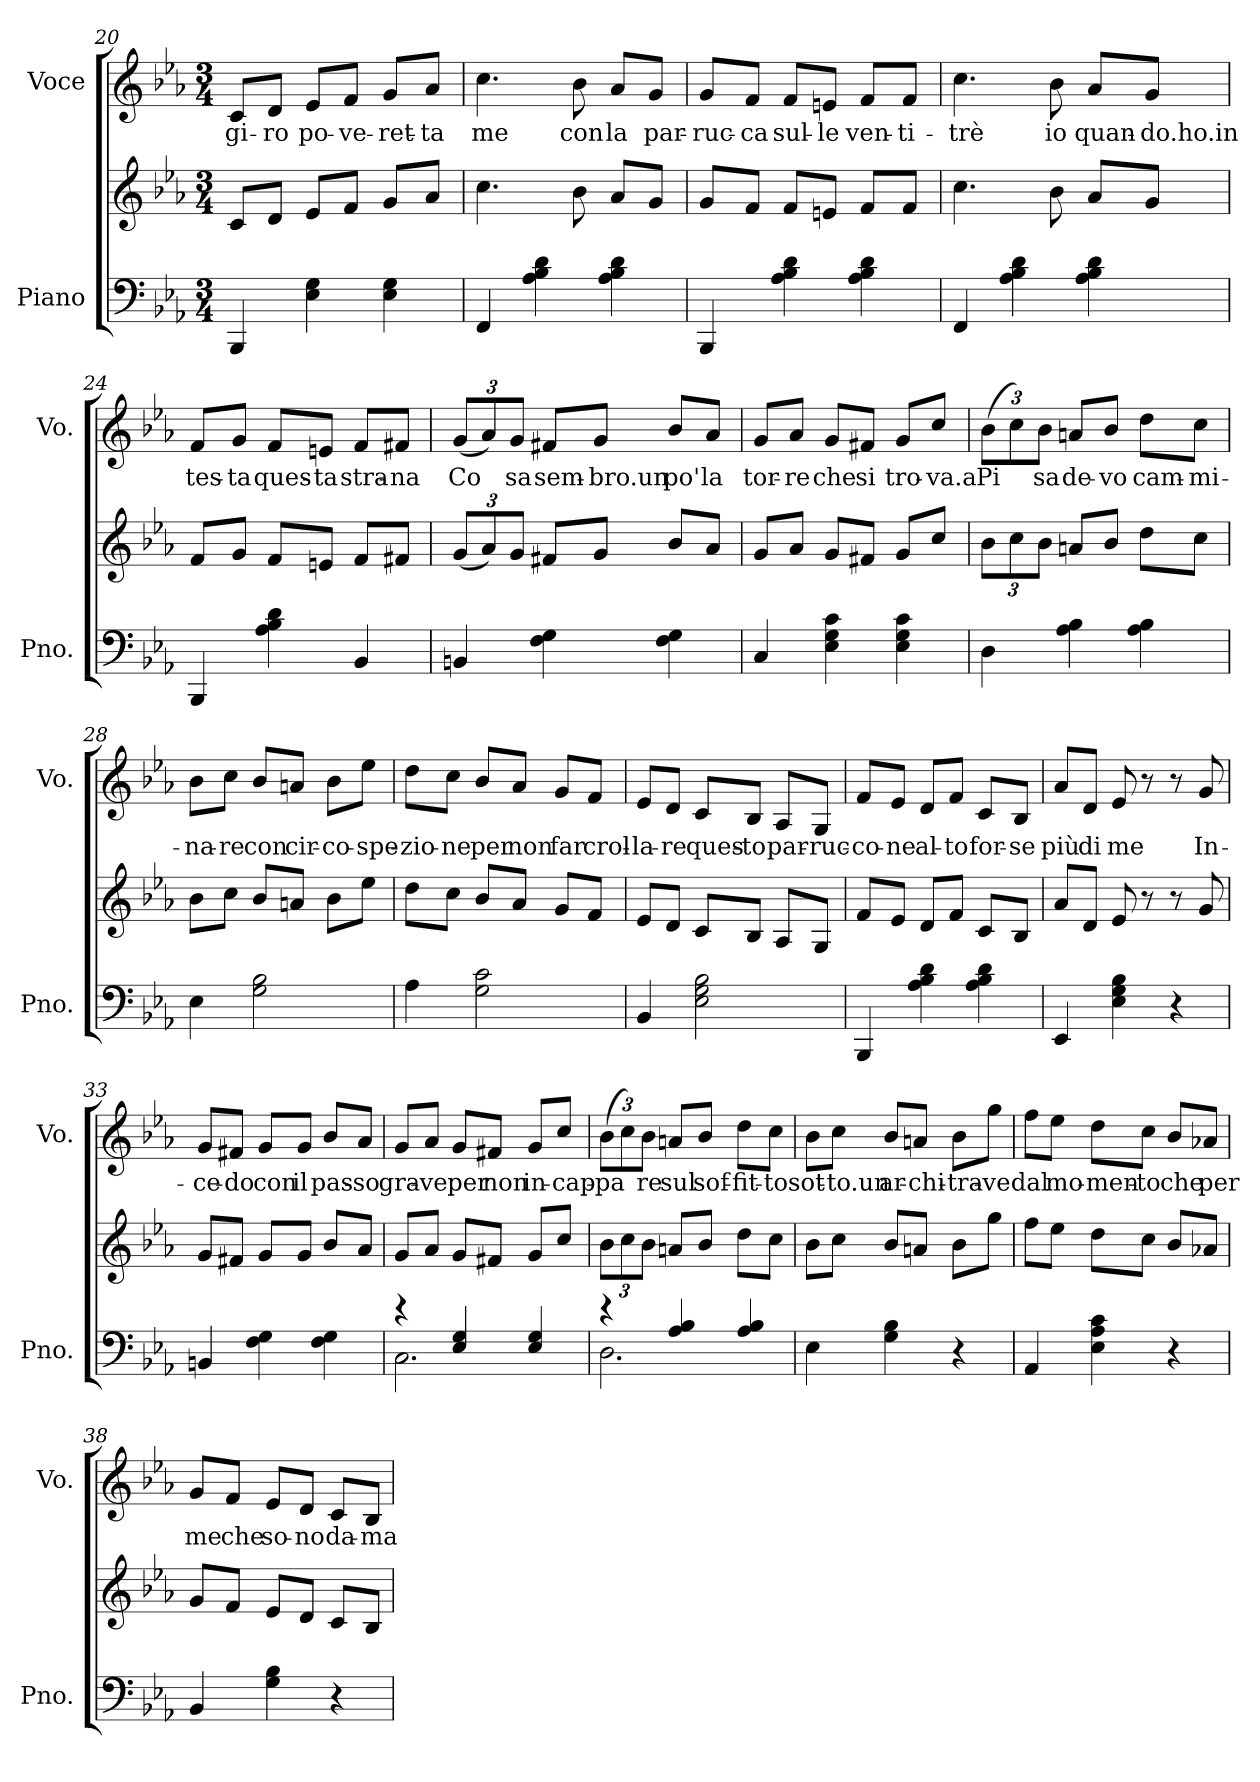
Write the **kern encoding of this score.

**kern	**kern	**kern	**text
*part2	*part2	*part1	*part1
*staff3	*staff2	*staff1	*staff1
*I"Piano	*	*I"Voce	*
*I'Pno.	*	*I'Vo.	*
*clefF4	*clefG2	*clefG2	*
*k[b-e-a-]	*k[b-e-a-]	*k[b-e-a-]	*
*M3/4	*M3/4	*M3/4	*
=20	=20	=20	=20
!	!	!	!LO:LY:b
4BBB-/	8c/L	8c/L	gi-
!	!	!	!LO:LY:b
.	8d/J	8d/J	-ro
!	!	!	!LO:LY:b
4E-\ 4G\	8e-/L	8e-/L	po-
!	!	!	!LO:LY:b
.	8f/J	8f/J	-ve-
!	!	!	!LO:LY:b
4E-\ 4G\	8g/L	8g/L	-ret-
!	!	!	!LO:LY:b
.	8a-/J	8a-/J	-ta
=21	=21	=21	=21
!	!	!	!LO:LY:b
4FF/	4.cc\	4.cc\	me
4A-\ 4B-\ 4d\	.	.	.
!	!	!	!LO:LY:b
.	8b-\	8b-\	con
!	!	!	!LO:LY:b
4A-\ 4B-\ 4d\	8a-/L	8a-/L	la
!	!	!	!LO:LY:b
.	8g/J	8g/J	par-
=22	=22	=22	=22
!	!	!	!LO:LY:b
4BBB-/	8g/L	8g/L	-ruc-
!	!	!	!LO:LY:b
.	8f/J	8f/J	-ca
!	!	!	!LO:LY:b
4A-\ 4B-\ 4d\	8f/L	8f/L	sul-
!	!	!	!LO:LY:b
.	8en/J	8en/J	-le
!	!	!	!LO:LY:b
4A-\ 4B-\ 4d\	8f/L	8f/L	ven-
!	!	!	!LO:LY:b
.	8f/J	8f/J	-ti-
!!LO:LB:g=z
=23	=23	=23	=23
!	!	!	!LO:LY:b
4FF/	4.cc\	4.cc\	-trè
4A-\ 4B-\ 4d\	.	.	.
!	!	!	!LO:LY:b
.	8b-\	8b-\	io
!	!	!	!LO:LY:b
4A-\ 4B-\ 4d\	8a-/L	8a-/L	quan-
!	!	!	!LO:LY:b
.	8g/J	8g/J	-do.ho.in
=24	=24	=24	=24
!	!	!	!LO:LY:b
4BBB-/	8f/L	8f/L	tes-
!	!	!	!LO:LY:b
.	8g/J	8g/J	-ta
!	!	!	!LO:LY:b
4A-\ 4B-\ 4d\	8f/L	8f/L	ques-
!	!	!	!LO:LY:b
.	8en/J	8en/J	-ta
!	!	!	!LO:LY:b
4BB-/	8f/L	8f/L	stra-
!	!	!	!LO:LY:b
.	8f#X/J	8f#X/J	-na
=25	=25	=25	=25
*	*Xbrackettup	*Xbrackettup	*
!	!	!	!LO:LY:b
4BBn/	(12g/L	(12g/L	Co
.	12a-/)	12a-/)	.
!	!	!	!LO:LY:b
.	12g/J	12g/J	sa
!	!	!	!LO:LY:b
4F\ 4G\	8f#X/L	8f#X/L	sem-
!	!	!	!LO:LY:b
.	8g/J	8g/J	-bro.un
!	!	!	!LO:LY:b
4F\ 4G\	8b-/L	8b-/L	po'
!	!	!	!LO:LY:b
.	8a-/J	8a-/J	la
!!LO:PB:g=z
=26	=26	=26	=26
!	!	!	!LO:LY:b
4C/	8g/L	8g/L	tor-
!	!	!	!LO:LY:b
.	8a-/J	8a-/J	-re
!	!	!	!LO:LY:b
4E-\ 4G\ 4c\	8g/L	8g/L	che
!	!	!	!LO:LY:b
.	8f#X/J	8f#X/J	si
!	!	!	!LO:LY:b
4E-\ 4G\ 4c\	8g/L	8g/L	tro-
!	!	!	!LO:LY:b
.	8cc/J	8cc/J	-va.a
=27	=27	=27	=27
!	!	!	!LO:LY:b
4D\	12b-\L	(12b-\L	Pi
.	12cc\	12cc\)	.
!	!	!	!LO:LY:b
.	12b-\J	12b-\J	sa
!	!	!	!LO:LY:b
4A-\ 4B-\	8an/L	8an/L	de-
!	!	!	!LO:LY:b
.	8b-/J	8b-/J	-vo
!	!	!	!LO:LY:b
4A-\ 4B-\	8dd\L	8dd\L	cam-
!	!	!	!LO:LY:b
.	8cc\J	8cc\J	-mi-
=28	=28	=28	=28
!	!	!	!LO:LY:b
4E-\	8b-\L	8b-\L	-na-
!	!	!	!LO:LY:b
.	8cc\J	8cc\J	-re
!	!	!	!LO:LY:b
2G\ 2B-\	8b-/L	8b-/L	con
!	!	!	!LO:LY:b
.	8an/J	8an/J	cir-
!	!	!	!LO:LY:b
.	8b-\L	8b-\L	-co-
!	!	!	!LO:LY:b
.	8ee-\J	8ee-\J	-spe-
!!LO:LB:g=z
=29	=29	=29	=29
!	!	!	!LO:LY:b
4A-\	8dd\L	8dd\L	-zio-
!	!	!	!LO:LY:b
.	8cc\J	8cc\J	-ne
!	!	!	!LO:LY:b
2G\ 2c\	8b-/L	8b-/L	per
!	!	!	!LO:LY:b
.	8a-/J	8a-/J	non
!	!	!	!LO:LY:b
.	8g/L	8g/L	far
!	!	!	!LO:LY:b
.	8f/J	8f/J	crol-
=30	=30	=30	=30
!	!	!	!LO:LY:b
4BB-/	8e-/L	8e-/L	-la-
!	!	!	!LO:LY:b
.	8d/J	8d/J	-re
!	!	!	!LO:LY:b
2E-\ 2G\ 2B-\	8c/L	8c/L	ques-
!	!	!	!LO:LY:b
.	8B-/J	8B-/J	-to
!	!	!	!LO:LY:b
.	8A-/L	8A-/L	par-
!	!	!	!LO:LY:b
.	8G/J	8G/J	-ruc-
=31	=31	=31	=31
!	!	!	!LO:LY:b
4BBB-/	8f/L	8f/L	-co-
!	!	!	!LO:LY:b
.	8e-/J	8e-/J	-ne
!	!	!	!LO:LY:b
4A-\ 4B-\ 4d\	8d/L	8d/L	al-
!	!	!	!LO:LY:b
.	8f/J	8f/J	-to
!	!	!	!LO:LY:b
4A-\ 4B-\ 4d\	8c/L	8c/L	for-
!	!	!	!LO:LY:b
.	8B-/J	8B-/J	-se
=32	=32	=32	=32
!	!	!	!LO:LY:b
4EE-/	8a-/L	8a-/L	più
!	!	!	!LO:LY:b
.	8d/J	8d/J	di
!	!	!	!LO:LY:b
4E-\ 4G\ 4B-\	8e-/	8e-/	me
.	8r	8r	.
4r	8r	8r	.
!	!	!	!LO:LY:b
.	8g/	8g/	In-
!!LO:LB:g=z
=33	=33	=33	=33
!	!	!	!LO:LY:b
4BBn/	8g/L	8g/L	-ce-
!	!	!	!LO:LY:b
.	8f#X/J	8f#X/J	-do
!	!	!	!LO:LY:b
4F\ 4G\	8g/L	8g/L	con
!	!	!	!LO:LY:b
.	8g/J	8g/J	il
!	!	!	!LO:LY:b
4F\ 4G\	8b-/L	8b-/L	pas-
!	!	!	!LO:LY:b
.	8a-/J	8a-/J	-so
=34	=34	=34	=34
*^	*	*	*
!	!	!	!	!LO:LY:b
2.C\	4re	8g/L	8g/L	gra-
!	!	!	!	!LO:LY:b
.	.	8a-/J	8a-/J	-ve
!	!	!	!	!LO:LY:b
.	4E-/ 4G/	8g/L	8g/L	per
!	!	!	!	!LO:LY:b
.	.	8f#X/J	8f#X/J	non
!	!	!	!	!LO:LY:b
.	4E-/ 4G/	8g/L	8g/L	in-
!	!	!	!	!LO:LY:b
.	.	8cc/J	8cc/J	-cap-
=35	=35	=35	=35	=35
!	!	!	!	!LO:LY:b
2.D\	4re	12b-\L	(12b-\L	pa
.	.	12cc\	12cc\)	.
!	!	!	!	!LO:LY:b
.	.	12b-\J	12b-\J	re
!	!	!	!	!LO:LY:b
.	4A-/ 4B-/	8an/L	8an/L	sul
!	!	!	!	!LO:LY:b
.	.	8b-/J	8b-/J	sof-
!	!	!	!	!LO:LY:b
.	4A-/ 4B-/	8dd\L	8dd\L	-fit-
!	!	!	!	!LO:LY:b
.	.	8cc\J	8cc\J	-to
*v	*v	*	*	*
!!LO:PB:g=z
=36	=36	=36	=36
*	*	*MM100	*
!	!	!	!LO:LY:b
4E-\	8b-\L	8b-\L	sot-
*	*	*MM95	*
!	!	!	!LO:LY:b
.	8cc\J	8cc\J	-to.un
*	*	*MM85	*
!	!	!	!LO:LY:b
4G\ 4B-\	8b-/L	8b-/L	ar-
*	*	*MM75	*
!	!	!	!LO:LY:b
.	8an/J	8an/J	-chi-
*	*	*MM55	*
!	!	!	!LO:LY:b
4r	8b-\L	8b-\L	-tra-
*	*	*MM20	*
!	!	!	!LO:LY:b
.	8gg\J	8gg\J	-ve
=37	=37	=37	=37
*	*	*MM125	*
!	!	!	!LO:LY:b
4AA-/	8ff\L	8ff\L	dal
!	!	!	!LO:LY:b
.	8ee-\J	8ee-\J	mo-
!	!	!	!LO:LY:b
4E-\ 4A-\ 4c\	8dd\L	8dd\L	-men-
!	!	!	!LO:LY:b
.	8cc\J	8cc\J	-to
!	!	!	!LO:LY:b
4r	8b-/L	8b-/L	che
!	!	!	!LO:LY:b
.	8a-X/J	8a-X/J	per
=38	=38	=38	=38
!	!	!	!LO:LY:b
4BB-/	8g/L	8g/L	me
!	!	!	!LO:LY:b
.	8f/J	8f/J	che
!	!	!	!LO:LY:b
4G\ 4B-\	8e-/L	8e-/L	so-
!	!	!	!LO:LY:b
.	8d/J	8d/J	-no
!	!	!	!LO:LY:b
4r	8c/L	8c/L	da-
!	!	!	!LO:LY:b
.	8B-/J	8B-/J	-ma
=	=	=	=
*-	*-	*-	*-
